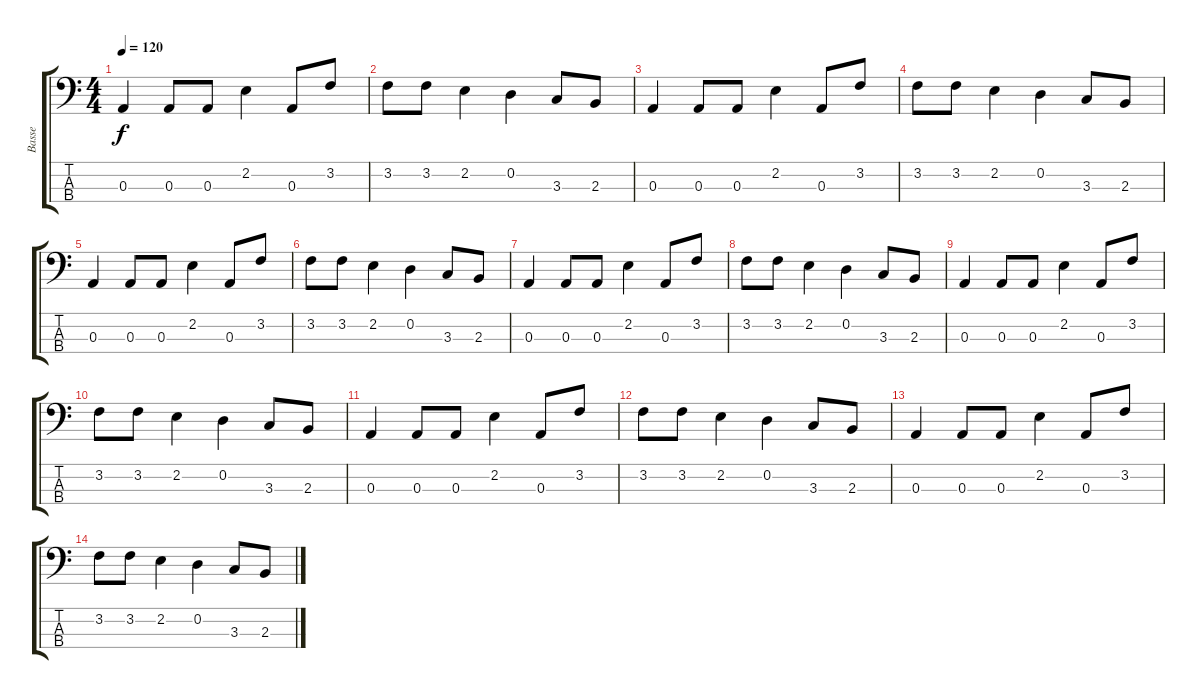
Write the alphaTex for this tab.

\track ("Basse" "Basse") {instrument electricbasspick}
\staff {score tabs}
\tuning (G2 D2 A1 E1) {hide}
\ts (4 4)
\tempo 120
\clef f4
\ks c
0.3.4{dy f} 0.3.8 0.3.8 2.2.4 0.3.8 3.2.8 |
3.2.8 3.2.8 2.2.4 0.2.4 3.3.8 2.3.8 |
0.3.4 0.3.8 0.3.8 2.2.4 0.3.8 3.2.8 |
3.2.8 3.2.8 2.2.4 0.2.4 3.3.8 2.3.8 |
0.3.4 0.3.8 0.3.8 2.2.4 0.3.8 3.2.8 |
3.2.8 3.2.8 2.2.4 0.2.4 3.3.8 2.3.8 |
0.3.4 0.3.8 0.3.8 2.2.4 0.3.8 3.2.8 |
3.2.8 3.2.8 2.2.4 0.2.4 3.3.8 2.3.8 |
0.3.4 0.3.8 0.3.8 2.2.4 0.3.8 3.2.8 |
3.2.8 3.2.8 2.2.4 0.2.4 3.3.8 2.3.8 |
0.3.4 0.3.8 0.3.8 2.2.4 0.3.8 3.2.8 |
3.2.8 3.2.8 2.2.4 0.2.4 3.3.8 2.3.8 |
0.3.4 0.3.8 0.3.8 2.2.4 0.3.8 3.2.8 |
3.2.8 3.2.8 2.2.4 0.2.4 3.3.8 2.3.8
